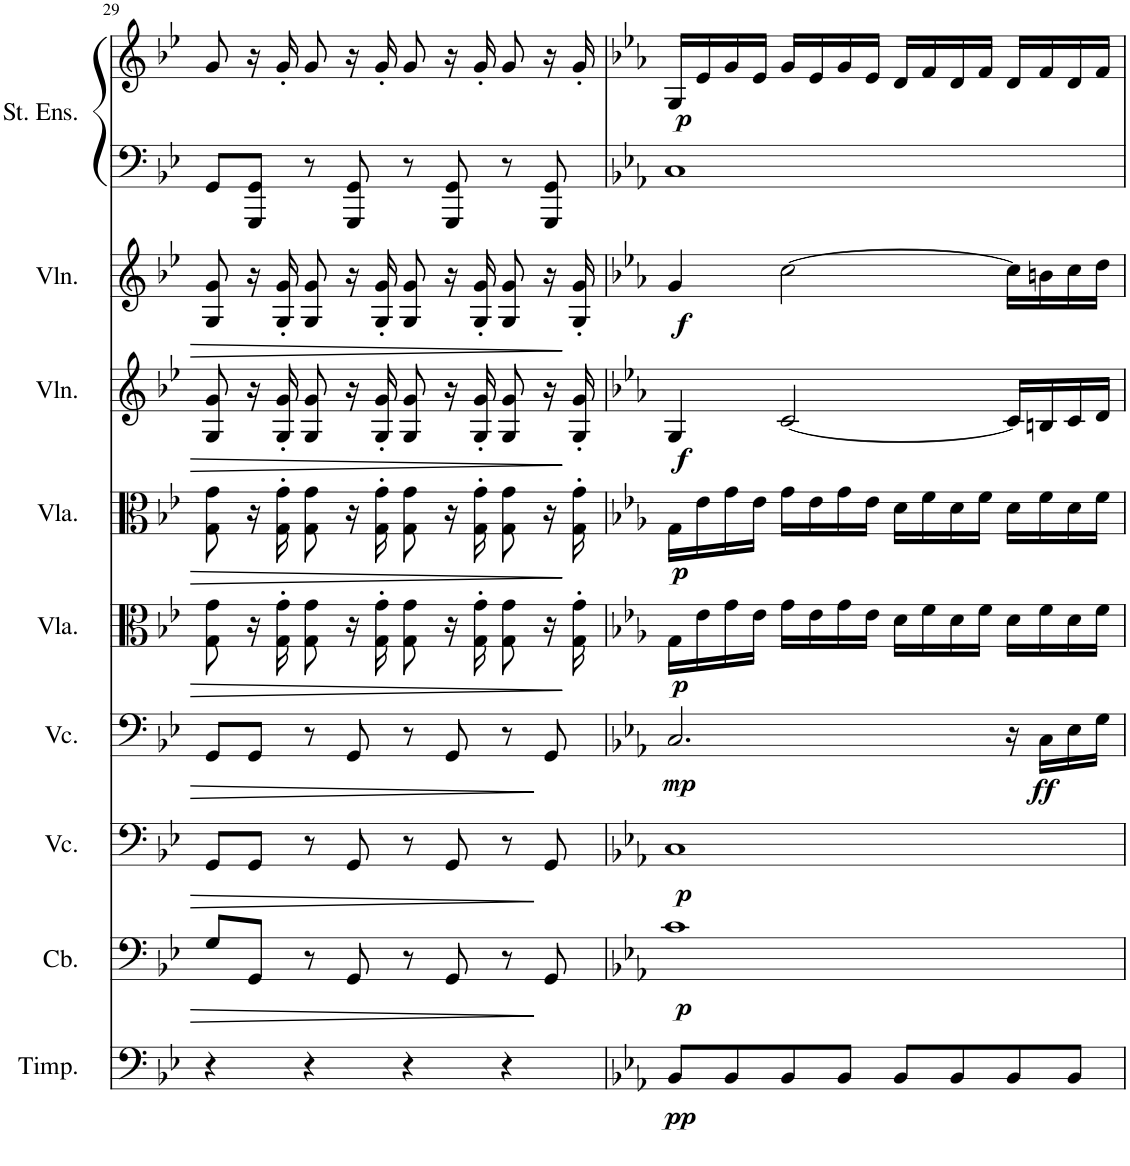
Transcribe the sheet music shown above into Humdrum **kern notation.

**kern	**dynam	**kern	**dynam	**kern	**dynam	**kern	**dynam	**kern	**dynam	**kern	**dynam	**kern	**dynam	**kern	**dynam	**kern	**kern	**dynam
*part9	*part9	*part8	*part8	*part7	*part7	*part6	*part6	*part5	*part5	*part4	*part4	*part3	*part3	*part2	*part2	*part1	*part1	*part1
*staff10	*staff10	*staff9	*staff9	*staff8	*staff8	*staff7	*staff7	*staff6	*staff6	*staff5	*staff5	*staff4	*staff4	*staff3	*staff3	*staff2	*staff1	*staff1/2
*I"Timpani	*	*I"Contrabass	*	*I"Cello 2	*	*I"Cello 1	*	*I"Viola 2	*	*I"Viola	*	*I"Violin 2	*	*I"Violin	*	*I"Strings	*	*
*I'Timp.	*	*I'Cb.	*	*	*	*	*	*I'Vla.	*	*I'Vla.	*	*I'Vln.	*	*I'Vln.	*	*	*	*
!!LO:PB:g=z
*clefF4	*	*clefF4	*	*clefF4	*	*clefF4	*	*clefC3	*	*clefC3	*	*clefG2	*	*clefG2	*	*clefF4	*clefG2	*
*	*	*Trd7c12	*	*	*	*	*	*	*	*	*	*	*	*	*	*	*	*
*k[b-e-]	*	*k[b-e-]	*	*k[b-e-]	*	*k[b-e-]	*	*k[b-e-]	*	*k[b-e-]	*	*k[b-e-]	*	*k[b-e-]	*	*k[b-e-]	*k[b-e-]	*
*M4/4	*	*M4/4	*	*M4/4	*	*M4/4	*	*M4/4	*	*M4/4	*	*M4/4	*	*M4/4	*	*M4/4	*M4/4	*
=29	=29	=29	=29	=29	=29	=29	=29	=29	=29	=29	=29	=29	=29	=29	=29	=29	=29	=29
4r	.	8G/L	.	8GG/L	.	8GG/L	.	8G\ 8g\	.	8G\ 8g\	.	8G/ 8g/	.	8G/ 8g/	.	8GG/L	8g/	.
.	.	8GG/J	.	8GG/J	.	8GG/J	.	16r	.	16r	.	16r	.	16r	.	8GGG/ 8GG/J	16r	.
.	.	.	.	.	.	.	.	16G\' 16g\'	.	16G\' 16g\'	.	16G/' 16g/'	.	16G/' 16g/'	.	.	16g'/	.
4r	.	8r	.	8r	.	8r	.	8G\ 8g\	.	8G\ 8g\	.	8G/ 8g/	.	8G/ 8g/	.	8r	8g/	.
.	.	8GG/	.	8GG/	.	8GG/	.	16r	.	16r	.	16r	.	16r	.	8GGG/ 8GG/	16r	.
.	.	.	.	.	.	.	.	16G\' 16g\'	.	16G\' 16g\'	.	16G/' 16g/'	.	16G/' 16g/'	.	.	16g'/	.
4r	.	8r	.	8r	.	8r	.	8G\ 8g\	.	8G\ 8g\	.	8G/ 8g/	.	8G/ 8g/	.	8r	8g/	.
.	.	8GG/	.	8GG/	.	8GG/	.	16r	.	16r	.	16r	.	16r	.	8GGG/ 8GG/	16r	.
.	.	.	.	.	.	.	.	16G\' 16g\'	.	16G\' 16g\'	.	16G/' 16g/'	.	16G/' 16g/'	.	.	16g'/	.
4r	.	8r	.	8r	.	8r	.	8G\ 8g\	.	8G\ 8g\	.	8G/ 8g/	.	8G/ 8g/	.	8r	8g/	.
.	.	8GG/	.	8GG/	.	8GG/	.	16r	.	16r	.	16r	.	16r	.	8GGG/ 8GG/	16r	.
.	.	.	.	.	.	.	.	16G\' 16g\'	.	16G\' 16g\'	.	16G/' 16g/'	.	16G/' 16g/'	.	.	16g'/	.
=30	=30	=30	=30	=30	=30	=30	=30	=30	=30	=30	=30	=30	=30	=30	=30	=30	=30	=30
*k[b-e-a-]	*	*k[b-e-a-]	*	*k[b-e-a-]	*	*k[b-e-a-]	*	*k[b-e-a-]	*	*k[b-e-a-]	*	*k[b-e-a-]	*	*k[b-e-a-]	*	*k[b-e-a-]	*k[b-e-a-]	*
!	!LO:DY:b	!	!LO:DY:b	!	!LO:DY:b	!	!LO:DY:b	!	!LO:DY:b	!	!LO:DY:b	!	!LO:DY:b	!	!LO:DY:b	!	!	!LO:DY:b
8BB-/L	pp	1c	p	1C	p	2.C/	mp	16G\LL	p	16G\LL	p	4G/	f	4g/	f	1C	16G/LL	p
.	.	.	.	.	.	.	.	16e-\	.	16e-\	.	.	.	.	.	.	16e-/	.
8BB-/	.	.	.	.	.	.	.	16g\	.	16g\	.	.	.	.	.	.	16g/	.
.	.	.	.	.	.	.	.	16e-\JJ	.	16e-\JJ	.	.	.	.	.	.	16e-/JJ	.
8BB-/	.	.	.	.	.	.	.	16g\LL	.	16g\LL	.	[2c/	.	[2cc\	.	.	16g/LL	.
.	.	.	.	.	.	.	.	16e-\	.	16e-\	.	.	.	.	.	.	16e-/	.
8BB-/J	.	.	.	.	.	.	.	16g\	.	16g\	.	.	.	.	.	.	16g/	.
.	.	.	.	.	.	.	.	16e-\JJ	.	16e-\JJ	.	.	.	.	.	.	16e-/JJ	.
8BB-/L	.	.	.	.	.	.	.	16d\LL	.	16d\LL	.	.	.	.	.	.	16d/LL	.
.	.	.	.	.	.	.	.	16f\	.	16f\	.	.	.	.	.	.	16f/	.
8BB-/	.	.	.	.	.	.	.	16d\	.	16d\	.	.	.	.	.	.	16d/	.
.	.	.	.	.	.	.	.	16f\JJ	.	16f\JJ	.	.	.	.	.	.	16f/JJ	.
8BB-/	.	.	.	.	.	16r	.	16d\LL	.	16d\LL	.	16c/LL]	.	16cc\LL]	.	.	16d/LL	.
!	!	!	!	!	!	!	!LO:DY:b	!	!	!	!	!	!	!	!	!	!	!
.	.	.	.	.	.	16C\LL	ff	16f\	.	16f\	.	16Bn/	.	16bn\	.	.	16f/	.
8BB-/J	.	.	.	.	.	16E-\	.	16d\	.	16d\	.	16c/	.	16cc\	.	.	16d/	.
.	.	.	.	.	.	16G\JJ	.	16f\JJ	.	16f\JJ	.	16d/JJ	.	16dd\JJ	.	.	16f/JJ	.
=	=	=	=	=	=	=	=	=	=	=	=	=	=	=	=	=	=	=
*-	*-	*-	*-	*-	*-	*-	*-	*-	*-	*-	*-	*-	*-	*-	*-	*-	*-	*-
